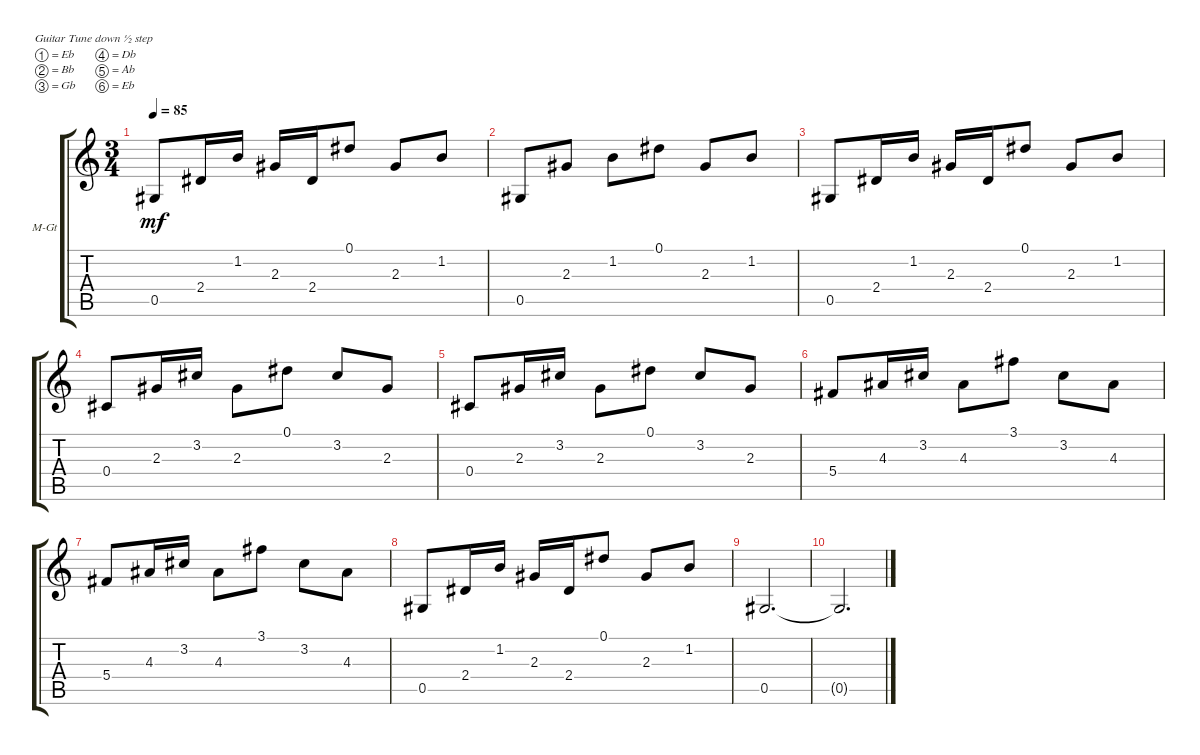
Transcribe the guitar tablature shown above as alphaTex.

\defaultSystemsLayout 4
\bracketExtendMode groupsimilarinstruments
\firstSystemTrackNameOrientation horizontal
\otherSystemsTrackNameOrientation horizontal
\track ("Main Guitar" "M-Gt") {instrument acousticguitarsteel}
\staff {score tabs}
\tuning (Eb4 Bb3 Gb3 Db3 Ab2 Eb2)
\ts (3 4)
\tempo 85
\clef g2
\ks c
0.5.8{dy mf} 2.4.16 1.2.16 2.3.16 2.4.16 0.1.8 2.3.8 1.2.8 |
0.5.8 2.3.8 1.2.8 0.1.8 2.3.8 1.2.8 |
0.5.8 2.4.16 1.2.16 2.3.16 2.4.16 0.1.8 2.3.8 1.2.8 |
0.4.8 2.3.16 3.2.16 2.3.8 0.1.8 3.2.8 2.3.8 |
0.4.8 2.3.16 3.2.16 2.3.8 0.1.8 3.2.8 2.3.8 |
5.4.8 4.3.16 3.2.16 4.3.8 3.1.8 3.2.8 4.3.8 |
5.4.8 4.3.16 3.2.16 4.3.8 3.1.8 3.2.8 4.3.8 |
0.5.8 2.4.16 1.2.16 2.3.16 2.4.16 0.1.8 2.3.8 1.2.8 |
0.5.2{d} |
0.5{t}.2{d}
